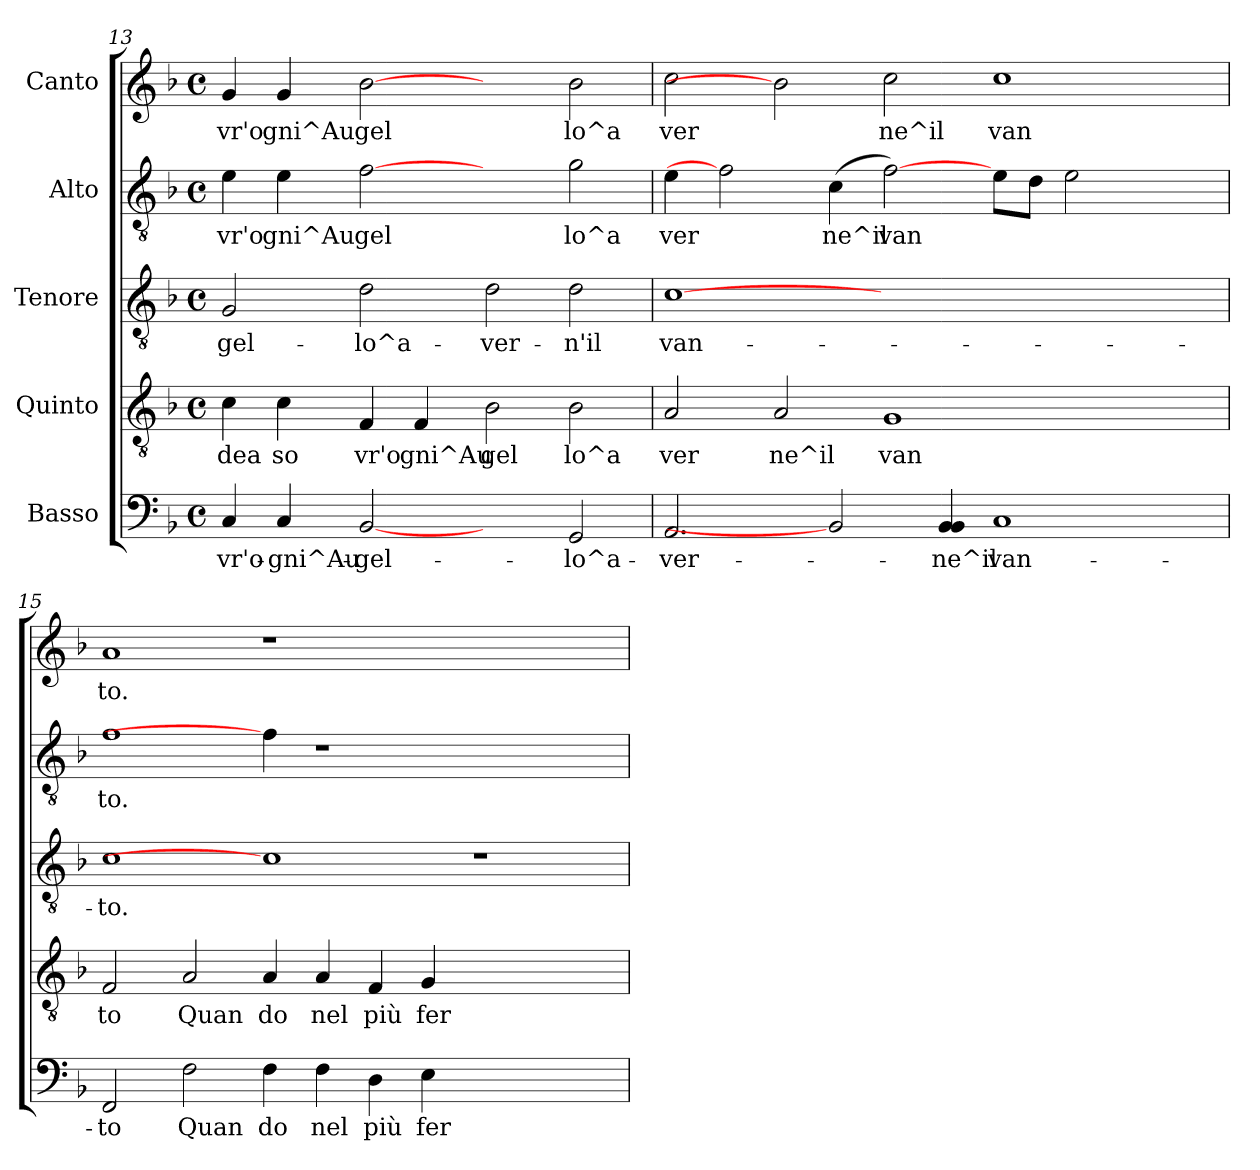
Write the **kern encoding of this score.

**kern	**text	**kern	**text	**kern	**text	**kern	**text	**kern	**text
*part5	*part5	*part4	*part4	*part3	*part3	*part2	*part2	*part1	*part1
*staff5	*staff5	*staff4	*staff4	*staff3	*staff3	*staff2	*staff2	*staff1	*staff1
*I"Basso	*	*I"Quinto	*	*I"Tenore	*	*I"Alto	*	*I"Canto	*
*clefF4	*	*clefGv2	*	*clefGv2	*	*clefGv2	*	*clefG2	*
*k[b-]	*	*k[b-]	*	*k[b-]	*	*k[b-]	*	*k[b-]	*
*F:	*	*F:	*	*F:	*	*F:	*	*F:	*
*M4/4	*	*M4/4	*	*M4/4	*	*M4/4	*	*M4/4	*
*met(c)	*	*met(c)	*	*met(c)	*	*met(c)	*	*met(c)	*
=13	=13	=13	=13	=13	=13	=13	=13	=13	=13
!	!LO:LY:b:cj	!	!LO:LY:b:cj	!	!LO:LY:b:cj	!	!LO:LY:b:cj	!	!LO:LY:b:cj
4C/	-vr'o-	4c\	dea	2G/	-gel-	4e\	vr'o	4g/	vr'o
!	!LO:LY:b:cj	!	!LO:LY:b:cj	!	!	!	!LO:LY:b:cj	!	!LO:LY:b:cj
4C/	-gni^Au-	4c\	so	.	.	4e\	gni^Au	4g/	gni^Au
!	!LO:LY:b:cj	!	!LO:LY:b:cj	!	!LO:LY:b:cj	!	!LO:LY:b:cj	!	!LO:LY:b:cj
[2BB-	-gel-	4F/	vr'o	2d\	-lo^a-	[2f	gel	[2b-	gel
!	!	!	!LO:LY:b:cj	!	!	!	!	!	!
.	.	4F/	gni^Au	.	.	.	.	.	.
!	!	!	!LO:LY:b:cj	!	!LO:LY:b:cj	!	!	!	!
2ryy	.	2B-\	gel	2d\	-ver-	2ryy	.	2ryy	.
!	!LO:LY:b:cj	!	!LO:LY:b:cj	!	!LO:LY:b:cj	!	!LO:LY:b:cj	!	!LO:LY:b:cj
2GG/	-lo^a-	2B-\	lo^a	2d\	-n'il	2g\	lo^a	2b-\	lo^a
=14	=14	=14	=14	=14	=14	=14	=14	=14	=14
!	!LO:LY:b:cj	!	!LO:LY:b:cj	!	!LO:LY:b:cj	!	!LO:LY:b:cj	!	!LO:LY:b:cj
2.AA/	-ver-	2A/	ver	[1c	van-	4e\	ver	2cc\	ver
.	.	.	.	.	.	2f]	.	.	.
!	!	!	!LO:LY:b:cj	!	!	!	!	!	!
.	.	2A/	ne^il	.	.	.	.	2b-]	.
!	!	!	!	!	!	!	!LO:LY:b:cj	!	!
2BB-]	.	.	.	.	.	(<4c\	ne^il	.	.
!	!	!	!LO:LY:b:cj	!	!	!	!LO:LY:b:cj	!	!LO:LY:b:cj
.	.	1G	van	1.ryy	.	[2f\)	van	2cc\	ne^il
!	!LO:LY:b:cj	!	!	!	!	!	!	!	!
4BB-/ 4BB-/	-ne^il	.	.	.	.	.	.	.	.
!	!LO:LY:b:cj	!	!	!	!	!	!LO:LY:b:cj	!	!LO:LY:b:cj
1C	van-	.	.	.	.	8e\L	.	1cc	van
!	!	!	!	!	!	!	!LO:LY:b:cj	!	!
.	.	.	.	.	.	8d\J	.	.	.
!	!	!	!	!	!	!	!LO:LY:b:cj	!	!
.	.	.	.	.	.	2e\	.	.	.
.	.	2ryy	.	.	.	.	.	.	.
.	.	.	.	.	.	4ryy	.	.	.
!!LO:LB:g=z
=15	=15	=15	=15	=15	=15	=15	=15	=15	=15
!	!LO:LY:b:cj	!	!LO:LY:b:cj	!	!LO:LY:b:cj	!	!LO:LY:b:cj	!	!LO:LY:b:cj
2FF/	-to	2F/	to	1c	-to.	1f	to.	1a	to.
!	!LO:LY:b:cj	!	!LO:LY:b:cj	!	!	!	!	!	!
2F\	Quan	2A/	Quan	.	.	.	.	.	.
!	!LO:LY:b:cj	!	!LO:LY:b:cj	!	!	!	!	!	!
4F\	do	4A/	do	1c]	.	4f\]	.	1r	.
!	!LO:LY:b:cj	!	!LO:LY:b:cj	!	!	!	!	!	!
4F\	nel	4A/	nel	.	.	1r	.	.	.
!	!LO:LY:b:cj	!	!LO:LY:b:cj	!	!	!	!	!	!
4D\	più	4F/	più	.	.	.	.	.	.
!	!LO:LY:b:cj	!	!LO:LY:b:cj	!	!	!	!	!	!
4E\	fer	4G/	fer	.	.	.	.	.	.
1ryy	.	1ryy	.	1r	.	.	.	1ryy	.
.	.	.	.	.	.	2.ryy	.	.	.
=	=	=	=	=	=	=	=	=	=
*-	*-	*-	*-	*-	*-	*-	*-	*-	*-
